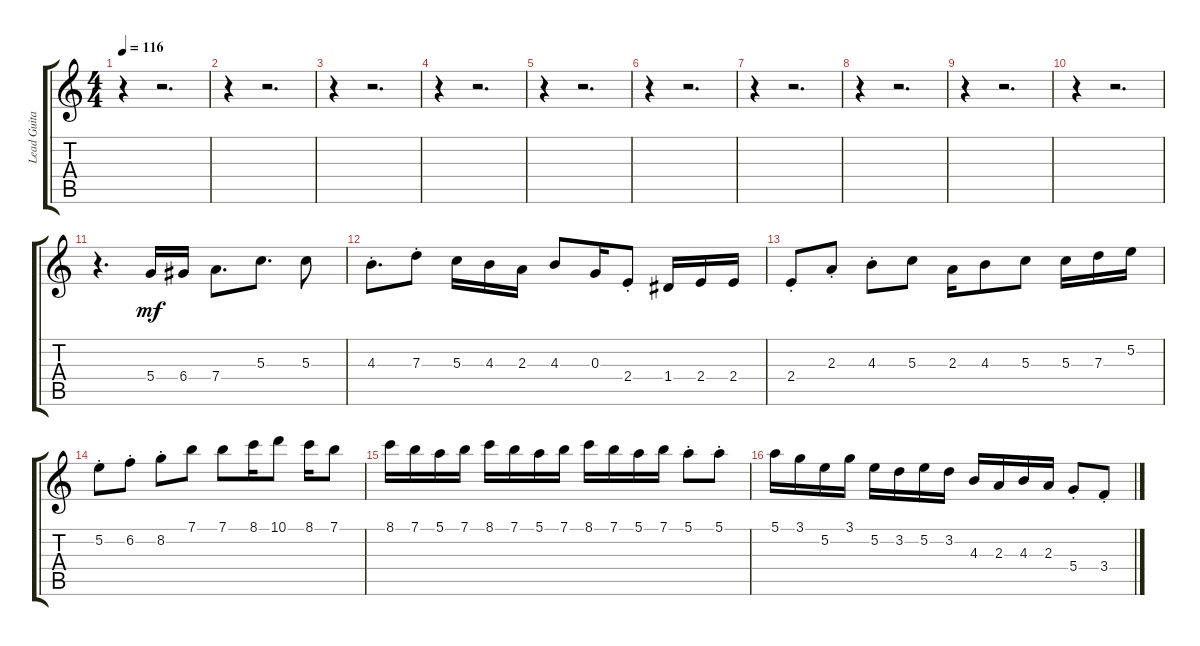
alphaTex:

\track ("Lead Guitar" "Lead Guita") {instrument acousticguitarnylon}
\staff {score tabs}
\tuning (E4 B3 G3 D3 A2 E2) {hide}
\ts (4 4)
\tempo 116
\clef g2
\ks c
r.4{dy mf} r.2{d} |
r.4 r.2{d} |
r.4 r.2{d} |
r.4 r.2{d} |
r.4 r.2{d} |
r.4 r.2{d} |
r.4 r.2{d} |
r.4 r.2{d} |
r.4 r.2{d} |
r.4 r.2{d} |
r.4{d} 5.4.16 6.4.16 7.4.8{d} 5.3.8{d} 5.3.8 |
4.3{st}.8{d} 7.3{st}.8 5.3.16 4.3.16 2.3.16 4.3.8 0.3.16 2.4{st}.8 1.4.16 2.4.16 2.4.16 |
2.4{st}.8 2.3{st}.8 4.3{st}.8 5.3.8 2.3.16 4.3.8 5.3.8 5.3.16 7.3.16 5.2.16 |
5.2{st}.8 6.2{st}.8 8.2{st}.8 7.1.8 7.1.8 8.1.16 10.1.8 8.1.16 7.1.8 |
8.1.16 7.1.16 5.1.16 7.1.16 8.1.16 7.1.16 5.1.16 7.1.16 8.1.16 7.1.16 5.1.16 7.1.16 5.1{st}.8 5.1{st}.8 |
5.1.16 3.1.16 5.2.16 3.1.16 5.2.16 3.2.16 5.2.16 3.2.16 4.3.16 2.3.16 4.3.16 2.3.16 5.4{st}.8 3.4{st}.8
